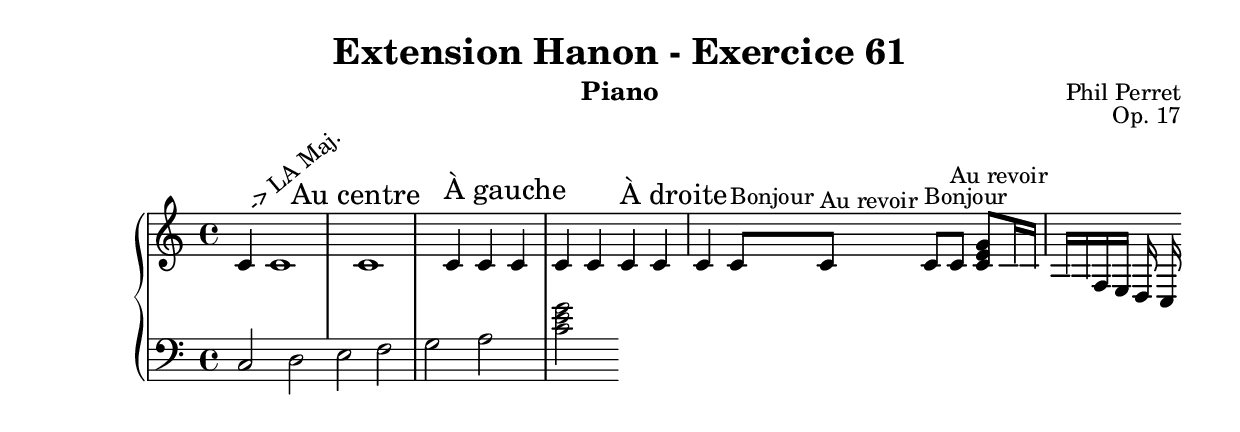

\paper{

  annotate-spacing = ##f
make-footer = ##f
top-margin = 0.8\in
bottom-margin = 0.8\in


  ragged-bottom = ##f
  ragged-bottom-last = ##f
}

%{
  Partition produite avec RLily et Lilypond
%}
\version "2.18.2"



\header {
  title = "Extension Hanon - Exercice 61"

  composer = "Phil Perret"
  opus = "Op. 17"

  instrument = "Piano"
}


\score{
  \new PianoStaff \with {
    \override StaffGrouper.staff-staff-spacing = #'(
      (basic-distance . 3)
      (padding . 3))
  }
  <<
  \new Staff {

  \clef treble
  \relative c' {
    \time 4/4
    \override Fingering.direction = #UP
    c4^\markup { \rotate #40 "-> LA Maj." }
    \textLengthOn c1 \mark "Au centre" c \once \override Score.RehearsalMark.self-alignment-X = #LEFT \mark "À gauche" c4 c c c c c c c \once \override Score.RehearsalMark.self-alignment-X = #RIGHT \mark "À droite" \textLengthOn c8^"Bonjour" \textLengthOff \textLengthOn c^"Au revoir" \textLengthOff c8^"Bonjour" c^"Au revoir" <c e g> \hide NoteHead c16 b a g \undo \hide NoteHead f e d c16
  }
}

  \new Staff {

  \clef bass
  \relative c {
    \time 4/4
    \override Fingering.direction = #DOWN
    c2 d \hide Staff.BarLine | e f \undo \hide Staff.BarLine | g a <c e g>
  }
}

>>

  \layout{
  }
}
